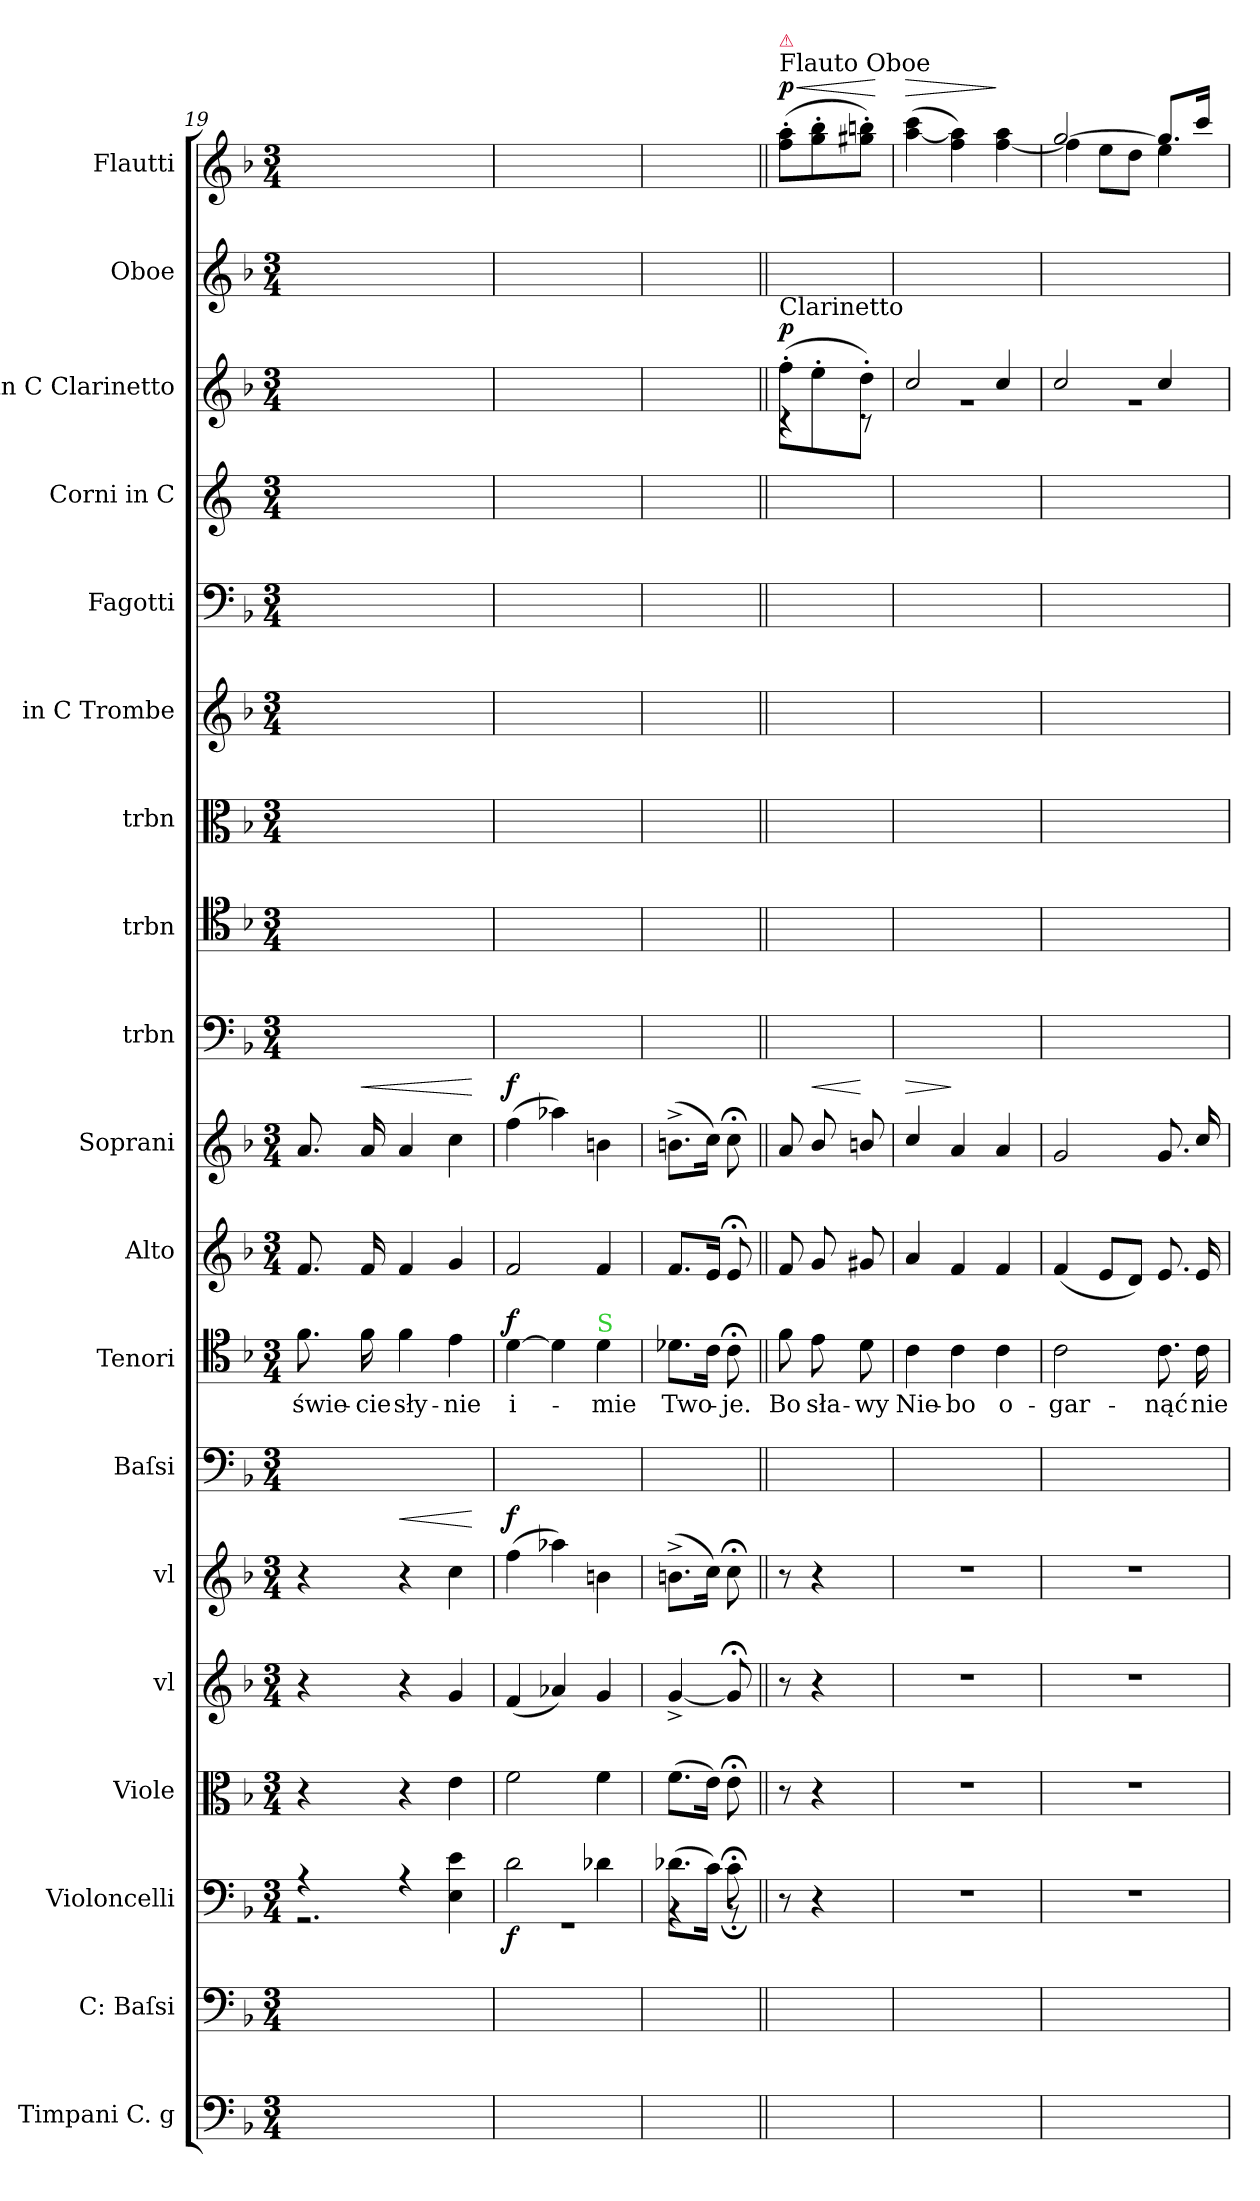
**kern	**kern	**kern	**dynam	**kern	**kern	**kern	**dynam	**kern	**kern	**text	**dynam	**kern	**kern	**dynam	**kern	**kern	**kern	**kern	**kern	**kern	**kern	**dynam	**kern	**kern	**dynam
*part19	*part18	*part17	*part17	*part16	*part15	*part14	*part14	*part13	*part12	*part12	*part12	*part11	*part10	*part10	*part9	*part8	*part7	*part6	*part5	*part4	*part3	*part3	*part2	*part1	*part1
*staff19	*staff18	*staff17	*staff17	*staff16	*staff15	*staff14	*staff14	*staff13	*staff12	*staff12	*staff12	*staff11	*staff10	*staff10	*staff9	*staff8	*staff7	*staff6	*staff5	*staff4	*staff3	*staff3	*staff2	*staff1	*staff1
*I"Timpani C. g	*I"C: Baſsi	*I"Violoncelli	*	*I"Viole	*I"vl	*I"vl	*	*I"Baſsi	*I"Tenori	*	*	*I"Alto	*I"Soprani	*	*I"trbn	*I"trbn	*I"trbn	*I"in C Trombe	*I"Fagotti	*I"Corni in C	*I"in C Clarinetto	*	*I"Oboe	*I"Flautti	*
*I'timp	*I'cb	*I'vc	*	*I'vle	*I'Vln	*I'Vln	*	*I'B	*I'T	*	*	*I'A	*I'S	*	*	*	*	*I'tr	*I'fg	*I'cor	*I'cl	*	*I'ob	*I'fl	*
*clefF4	*clefF4	*clefF4	*	*clefC3	*clefG2	*clefG2	*	*clefF4	*clefC4	*	*	*clefG2	*clefG2	*	*clefF4	*clefC4	*clefC3	*clefG2	*clefF4	*clefG2	*clefG2	*	*clefG2	*clefG2	*
*k[b-]	*k[b-]	*k[b-]	*	*k[b-]	*k[b-]	*k[b-]	*	*k[b-]	*k[b-]	*	*	*k[b-]	*k[b-]	*	*k[b-]	*k[b-]	*k[b-]	*k[b-]	*k[b-]	*k[]	*k[b-]	*	*k[b-]	*k[b-]	*
*M3/4	*M3/4	*M3/4	*	*M3/4	*M3/4	*M3/4	*	*M3/4	*M3/4	*	*	*M3/4	*M3/4	*	*M3/4	*M3/4	*M3/4	*M3/4	*M3/4	*M3/4	*M3/4	*	*M3/4	*M3/4	*
=19	=19	=19	=19	=19	=19	=19	=19	=19	=19	=19	=19	=19	=19	=19	=19	=19	=19	=19	=19	=19	=19	=19	=19	=19	=19
*	*	*^	*	*	*	*	*	*	*	*	*	*	*	*	*	*	*	*	*	*	*	*	*	*	*
2.ryy	2.ryy	4r	2.rGG	.	4r	4r	4r	.	2.ryy	8.f\	świe-	.	8.f/	8.a/	.	2.ryy	2.ryy	2.ryy	2.ryy	2.ryy	2.ryy	2.ryy	.	2.ryy	2.ryy	.
!	!	!	!	!	!	!	!	!	!	!	!	!	!	!	!LO:HP:a	!	!	!	!	!	!	!	!	!	!	!
.	.	.	.	.	.	.	.	.	.	16f\	-cie	.	16f/	16a/	<	.	.	.	.	.	.	.	.	.	.	.
!	!	!	!	!	!	!	!	!LO:HP:a	!	!	!	!	!	!	!	!	!	!	!	!	!	!	!	!	!	!
.	.	4r	.	.	4r	4r	4r	<	.	4f\	sły-	.	4f/	4a/	.	.	.	.	.	.	.	.	.	.	.	.
.	.	4E\ 4e\	.	.	4e\	4g/	4cc\	.	.	4e\	-nie	.	4g/	4cc\	.	.	.	.	.	.	.	.	.	.	.	.
*	*	*v	*v	*	*	*	*	*	*	*	*	*	*	*	*	*	*	*	*	*	*	*	*	*	*	*
.	.	.	.	.	.	.	[	.	.	.	.	.	.	[	.	.	.	.	.	.	.	.	.	.	.
=20	=20	=20	=20	=20	=20	=20	=20	=20	=20	=20	=20	=20	=20	=20	=20	=20	=20	=20	=20	=20	=20	=20	=20	=20	=20
*	*	*^	*	*	*	*	*	*	*	*	*	*	*	*	*	*	*	*	*	*	*	*	*	*	*
!	!	!	!	!	!	!	!	!LO:DY:a	!	!	!	!LO:DY:a	!	!	!LO:DY:a	!	!	!	!	!	!	!	!	!	!	!
2.ryy	2.ryy	2d\	2.rGG	f	2f\	(4f/	(4ff\	f	2.ryy	[4d\	i-	f	2f/	(4ff\	f	2.ryy	2.ryy	2.ryy	2.ryy	2.ryy	2.ryy	2.ryy	.	2.ryy	2.ryy	.
.	.	.	.	.	.	4a-X/)	4aa-X\)	.	.	4d\]	.	.	.	4aa-X\)	.	.	.	.	.	.	.	.	.	.	.	.
!	!	!	!	!	!	!	!	!	!	!LO:TX:a:color=limegreen:t=S	!	!	!	!	!	!	!	!	!	!	!	!	!	!	!	!
.	.	4d-X\	.	.	4f\	4g/	4bn\	.	.	4d\	-mie	.	4f/	4bn\	.	.	.	.	.	.	.	.	.	.	.	.
=	=	=	=	=	=	=	=	=	=	=	=	=	=	=	=	=	=	=	=	=	=	=	=	=	=	=
4ryy	4ryy	(8.d-X\L	4rBB	.	(8.f\L	[4g^/	(8.bn^>\L	.	4ryy	8.d-X\L	Two-	.	8.f/L	(8.bn^\L	.	4ryy	4ryy	4ryy	4ryy	4ryy	4ryy	4ryy	.	4ryy	4ryy	.
.	.	16c\Jk)	.	.	16e\Jk)	.	16cc\Jk)	.	.	16c\Jk	.	.	16e/Jk	16cc\Jk)	.	.	.	.	.	.	.	.	.	.	.	.
8ryy	8ryy	8c;<\	8r;<BB	.	8e;<\	8g;</]	8cc;<\	.	8ryy	8c;<\	-je.	.	8e;</	8cc;<\	.	8ryy	8ryy	8ryy	8ryy	8ryy	8ryy	8ryy	.	8ryy	8ryy	.
=21||	=21||	=21||	=21||	=21||	=21||	=21||	=21||	=21||	=21||	=21||	=21||	=21||	=21||	=21||	=21||	=21||	=21||	=21||	=21||	=21||	=21||	=21||	=21||	=21||	=21||	=21||
*	*	*	*	*	*	*	*	*	*	*	*	*	*	*	*	*	*	*	*	*	*	*^	*	*	*	*
!	!	!	!	!	!	!	!	!	!	!	!	!	!	!	!	!	!	!	!	!	!	!	!	!	!	!LO:TX:a:t=Flauto Oboe	!
!	!	!	!	!	!	!	!	!	!	!	!	!	!	!	!	!	!	!	!	!	!	!	!	!	!	!LO:TX:a:color=crimson:t=⚠	!
!	!	!	!	!	!	!	!	!	!	!	!	!	!	!	!	!	!	!	!	!	!	!LO:TX:a:t=Clarinetto	!	!	!	!	!
!	!	!	!	!	!	!	!	!	!	!	!	!	!	!	!	!	!	!	!	!	!	!	!	!LO:DY:a	!	!	!LO:HP:a
!	!	!	!	!	!	!	!	!	!	!	!	!	!	!	!	!	!	!	!	!	!	!	!	!	!	!	!LO:DY:n=1:a
*	*	*v	*v	*	*	*	*	*	*	*	*	*	*	*	*	*	*	*	*	*	*	*	*	*	*	*	*
4ryy	4ryy	8r	.	8r	8r	8r	.	4ryy	8f\	Bo	.	8f/	8a/	.	4ryy	4ryy	4ryy	4ryy	4ryy	4ryy	(8ff'\L	4rc	p	4.ryy	(8ff'\ 8aa'\L	< p
!	!	!	!	!	!	!	!	!	!	!	!	!	!	!LO:HP:a	!	!	!	!	!	!	!	!	!	!	!	!
.	.	4r	.	4r	4r	4r	.	.	8e\	sła-	.	8g/	8b-/	<	.	.	.	.	.	.	8ee'\	.	.	.	8gg'\ 8bb-'\	.
8ryy	8ryy	.	.	.	.	.	.	8ryy	8d\	-wy	.	8g#X/	8bn/	[	8ryy	8ryy	8ryy	8ryy	8ryy	8ryy	8dd'\J)	8rc	.	.	8gg#X'\ 8bbn'\J)	.
*	*	*	*	*	*	*	*	*	*	*	*	*	*	*	*	*	*	*	*	*	*v	*v	*	*	*	*
.	.	.	.	.	.	.	.	.	.	.	.	.	.	.	.	.	.	.	.	.	.	.	.	.	[
=22	=22	=22	=22	=22	=22	=22	=22	=22	=22	=22	=22	=22	=22	=22	=22	=22	=22	=22	=22	=22	=22	=22	=22	=22	=22
!	!	!	!	!	!	!	!	!	!	!	!	!	!	!LO:HP:a	!	!	!	!	!	!	!	!	!	!	!LO:HP:a
*	*	*	*	*	*	*	*	*	*	*	*	*	*	*	*	*	*	*	*	*	*^	*	*	*	*
2.ryy	2.ryy	2.r	.	2.r	2.r	2.r	.	2.ryy	4c\	Nie-	.	4a/	4cc/	>	2.ryy	2.ryy	2.ryy	2.ryy	2.ryy	2.ryy	2cc/	2.r	.	2.ryy	([4aa\ 4ccc\	>
.	.	.	.	.	.	.	.	.	4c\	-bo	.	4f/	4a/	]	.	.	.	.	.	.	.	.	.	.	4ff\ 4aa]\)	.
.	.	.	.	.	.	.	.	.	4c\	o-	.	4f/	4a/	.	.	.	.	.	.	.	4cc/	.	.	.	[4ff\ 4aa\	]
=23	=23	=23	=23	=23	=23	=23	=23	=23	=23	=23	=23	=23	=23	=23	=23	=23	=23	=23	=23	=23	=23	=23	=23	=23	=23	=23
*	*	*	*	*	*	*	*	*	*	*	*	*	*	*	*	*	*	*	*	*	*	*	*	*	*^	*
2.ryy	2.ryy	2.r	.	2.r	2.r	2.r	.	2.ryy	2c\	-gar-	.	(>4f/	2g/	.	2.ryy	2.ryy	2.ryy	2.ryy	2.ryy	2.ryy	2cc/	2.r	.	2.ryy	[2gg/	4ff\]	.
.	.	.	.	.	.	.	.	.	.	.	.	8e/L	.	.	.	.	.	.	.	.	.	.	.	.	.	8ee\L	.
.	.	.	.	.	.	.	.	.	.	.	.	8d/J)	.	.	.	.	.	.	.	.	.	.	.	.	.	8dd\J	.
.	.	.	.	.	.	.	.	.	8.c\	-nąć	.	8.e/	8.g/	.	.	.	.	.	.	.	4cc/	.	.	.	8.gg/L]	4ee\	.
.	.	.	.	.	.	.	.	.	16c\	nie	.	16e/	16cc/	.	.	.	.	.	.	.	.	.	.	.	16ccc/Jk	.	.
*	*	*	*	*	*	*	*	*	*	*	*	*	*	*	*	*	*	*	*	*	*v	*v	*	*	*v	*v	*
=	=	=	=	=	=	=	=	=	=	=	=	=	=	=	=	=	=	=	=	=	=	=	=	=	=
*-	*-	*-	*-	*-	*-	*-	*-	*-	*-	*-	*-	*-	*-	*-	*-	*-	*-	*-	*-	*-	*-	*-	*-	*-	*-
